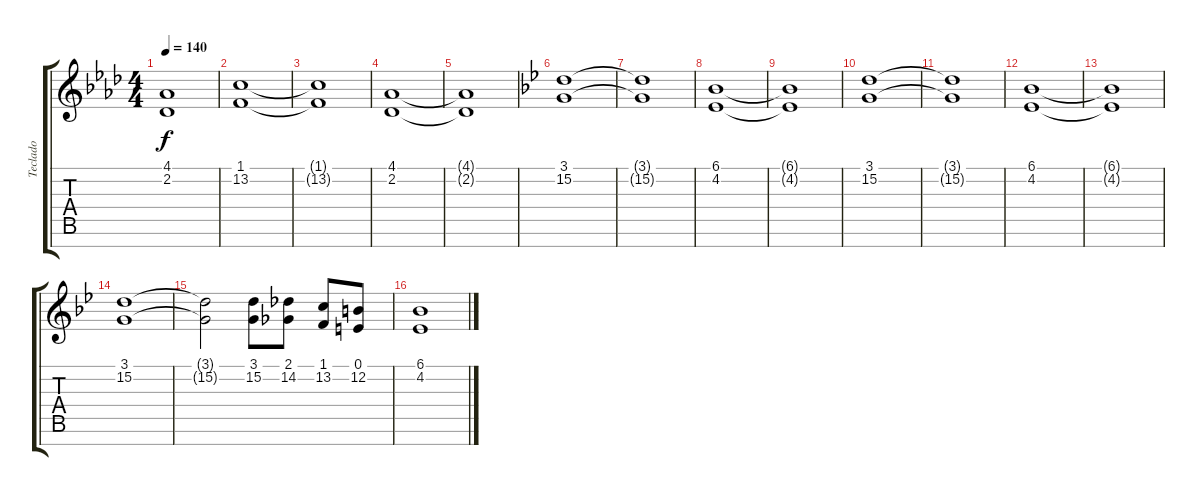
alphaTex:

\track ("Teclado" "Teclado") {instrument synthstrings1}
\staff {score tabs}
\tuning (E4 B3 G3 D3 A2 E2 B1) {hide}
\ts (4 4)
\tempo 140
\clef g2
\ks fminor
(4.1{t} 2.2{t}).1{dy f} |
(1.1 13.2).1 |
(1.1{t} 13.2{t}).1 |
(4.1 2.2).1 |
(4.1{t} 2.2{t}).1 |
\ks gminor
(3.1 15.2).1 |
(3.1{t} 15.2{t}).1 |
(6.1 4.2).1 |
(6.1{t} 4.2{t}).1 |
(3.1 15.2).1 |
(3.1{t} 15.2{t}).1 |
(6.1 4.2).1 |
(6.1{t} 4.2{t}).1 |
(3.1 15.2).1 |
(3.1{t} 15.2{t}).2 (3.1 15.2).8 (2.1 14.2).8 (1.1 13.2).8 (0.1 12.2).8 |
(6.1 4.2).1
